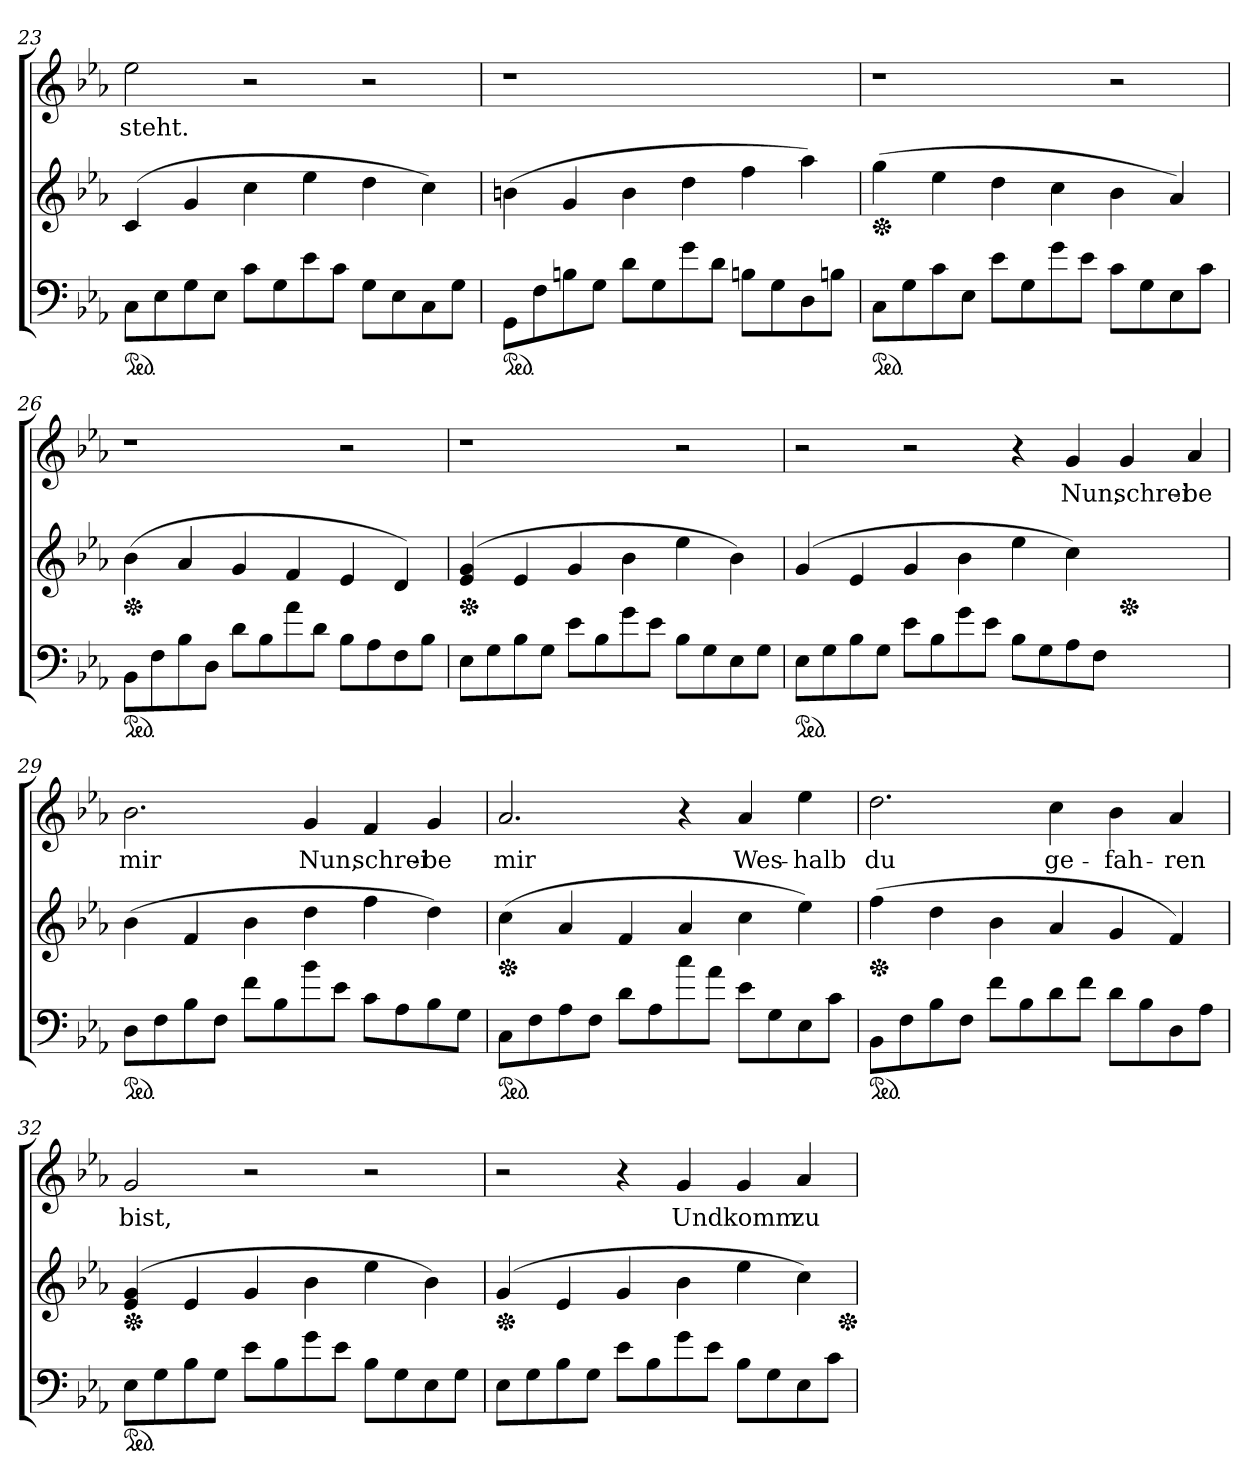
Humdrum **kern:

**kern	**kern	**kern	**text
*part2	*part2	*part1	*part1
*staff3	*staff2	*staff1	*staff1
!!LO:LB:g=z
*clefF4	*clefG2	*clefG2	*
*k[b-e-a-]	*k[b-e-a-]	*k[b-e-a-]	*
*E-:	*E-:	*E-:	*
*ped	*	*	*
=23	=23	=23	=23
!	!	!	!LO:LY:b
8C\L	(<4c/	2ee-\	steht.
8E-\	.	.	.
8G\	4g/	.	.
8E-\J	.	.	.
8c\L	4cc\	2r	.
8G\	.	.	.
8e-\	4ee-\	.	.
8c\J	.	.	.
8G\L	4dd\	2r	.
8E-\	.	.	.
8C\	4cc\)	.	.
8G\J	.	.	.
=24	=24	=24	=24
*ped	*	*	*
8GG\L	(>4bn\	1r	.
8F\	.	.	.
8Bn\	4g/	.	.
8G\J	.	.	.
8d\L	4b\	.	.
8G\	.	.	.
8g\	4dd\	.	.
8d\J	.	.	.
8Bn\L	4ff\	2ryy	.
8G\	.	.	.
8D\	4aa-\)	.	.
8Bn\J	.	.	.
=25	=25	=25	=25
*ped	*	*	*
*	*Xped	*	*
8C\L	(>4gg\	1r	.
8G\	.	.	.
8c\	4ee-\	.	.
8E-\J	.	.	.
8e-\L	4dd\	.	.
8G\	.	.	.
8g\	4cc\	.	.
8e-\J	.	.	.
8c\L	4b-\	2r	.
8G\	.	.	.
8E-\	4a-/)	.	.
8c\J	.	.	.
!!LO:LB:g=z
=26	=26	=26	=26
*ped	*	*	*
*	*Xped	*	*
8BB-\L	(>4b-\	1r	.
8F\	.	.	.
8B-\	4a-/	.	.
8D\J	.	.	.
8d\L	4g/	.	.
8B-\	.	.	.
8a-\	4f/	.	.
8d\J	.	.	.
8B-\L	4e-/	2r	.
8A-\	.	.	.
8F\	4d/)	.	.
8B-\J	.	.	.
=27	=27	=27	=27
*	*Xped	*	*
8E-\L	(<4e-/ 4g/	1r	.
8G\	.	.	.
8B-\	4e-/	.	.
8G\J	.	.	.
8e-\L	4g/	.	.
8B-\	.	.	.
8g\	4b-\	.	.
8e-\J	.	.	.
8B-\L	4ee-\	2r	.
8G\	.	.	.
8E-\	4b-\)	.	.
8G\J	.	.	.
=28	=28	=28	=28
*ped	*	*	*
8E-\L	(<4g/	2r	.
8G\	.	.	.
8B-\	4e-/	.	.
8G\J	.	.	.
8e-\L	4g/	2r	.
8B-\	.	.	.
8g\	4b-\	.	.
8e-\J	.	.	.
8B-\L	4ee-\	4r	.
8G\	.	.	.
!	!	!	!LO:LY:b
8A-\	4cc\)	4g/	Nun,
8F\J	.	.	.
*	*Xped	*	*
!	!	!	!LO:LY:b
2ryy	2ryy	4g/	schrei-
!	!	!	!LO:LY:b:rj
.	.	4a-/	-be
=29	=29	=29	=29
*ped	*	*	*
!	!	!	!LO:LY:b
8D\L	(>4b-\	2.b-\	mir
8F\	.	.	.
8B-\	4f/	.	.
8F\J	.	.	.
8f\L	4b-\	.	.
8B-\	.	.	.
!	!	!	!LO:LY:b
8b-\	4dd\	4g/	Nun,
8e-\J	.	.	.
!	!	!	!LO:LY:b
8c\L	4ff\	4f/	schrei-
8A-\	.	.	.
!	!	!	!LO:LY:b:rj
8B-\	4dd\)	4g/	-be
8G\J	.	.	.
!!LO:LB:g=z
=30	=30	=30	=30
*ped	*	*	*
*	*Xped	*	*
!	!	!	!LO:LY:b
8C\L	(>4cc\	2.a-/	mir
8F\	.	.	.
8A-\	4a-/	.	.
8F\J	.	.	.
8d\L	4f/	.	.
8A-\	.	.	.
8cc\	4a-/	4r	.
8a-\J	.	.	.
!	!	!	!LO:LY:b
8e-\L	4cc\	4a-/	Wes-
8G\	.	.	.
!	!	!	!LO:LY:b
8E-\	4ee-\)	4ee-\	-halb
8c\J	.	.	.
=31	=31	=31	=31
*ped	*	*	*
*	*Xped	*	*
!	!	!	!LO:LY:b
8BB-\L	(>4ff\	2.dd\	du
8F\	.	.	.
8B-\	4dd\	.	.
8F\J	.	.	.
8f\L	4b-\	.	.
8B-\	.	.	.
!	!	!	!LO:LY:b
8d\	4a-/	4cc\	ge-
8f\J	.	.	.
!	!	!	!LO:LY:b
8d\L	4g/	4b-\	-fah-
8B-\	.	.	.
!	!	!	!LO:LY:b
8D\	4f/)	4a-/	-ren
8A-\J	.	.	.
=32	=32	=32	=32
*ped	*	*	*
*	*Xped	*	*
!	!	!	!LO:LY:b
8E-\L	(<4e-/ 4g/	2g/	bist,
8G\	.	.	.
8B-\	4e-/	.	.
8G\J	.	.	.
8e-\L	4g/	2r	.
8B-\	.	.	.
8g\	4b-\	.	.
8e-\J	.	.	.
8B-\L	4ee-\	2r	.
8G\	.	.	.
8E-\	4b-\)	.	.
8G\J	.	.	.
!!LO:PB:g=z
=33	=33	=33	=33
*	*Xped	*	*
8E-\L	(<4g/	2r	.
8G\	.	.	.
8B-\	4e-/	.	.
8G\J	.	.	.
8e-\L	4g/	4r	.
8B-\	.	.	.
!	!	!	!LO:LY:b
8g\	4b-\	4g/	Und
8e-\J	.	.	.
!	!	!	!LO:LY:b
8B-\L	4ee-\	4g/	komm
8G\	.	.	.
!	!	!	!LO:LY:b
8E-\	4cc\)	4a-/	zu
8c\J	.	.	.
*	*Xped	*	*
=	=	=	=
*-	*-	*-	*-
